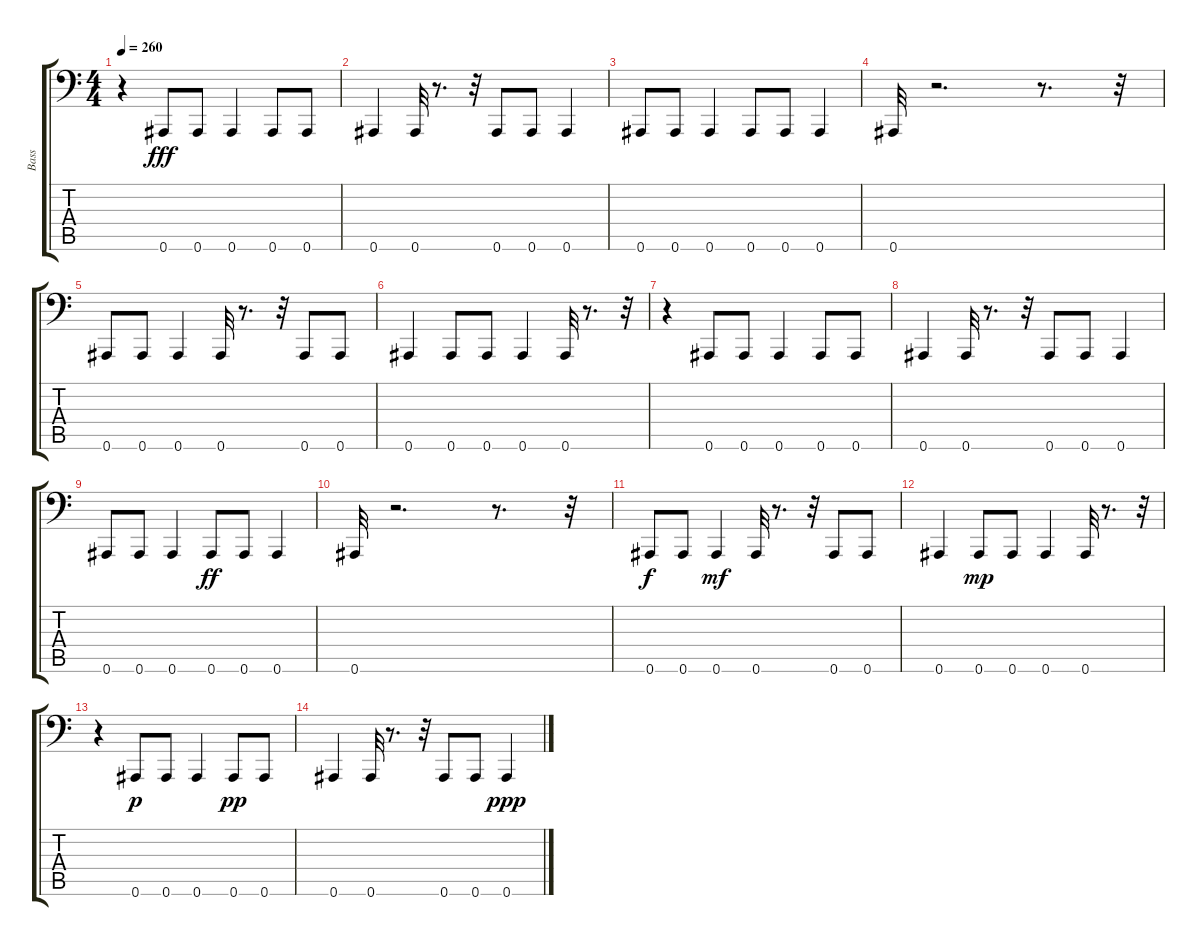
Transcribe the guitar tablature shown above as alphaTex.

\track ("Bass" "Bass") {instrument electricbasspick}
\staff {score tabs}
\tuning (C3 G2 Eb2 Bb1 F1 Bb0) {hide}
\ts (4 4)
\tempo 260
\clef f4
\ks c
r.4{dy fff} 0.6.8 0.6.8 0.6.4 0.6.8 0.6.8 |
0.6.4 0.6.32 r.8{d} r.32 0.6.8 0.6.8 0.6.4 |
0.6.8 0.6.8 0.6.4 0.6.8 0.6.8 0.6.4 |
0.6.32 r.2{d} r.8{d} r.32 |
0.6.8 0.6.8 0.6.4 0.6.32 r.8{d} r.32 0.6.8 0.6.8 |
0.6.4 0.6.8 0.6.8 0.6.4 0.6.32 r.8{d} r.32 |
r.4 0.6.8 0.6.8 0.6.4 0.6.8 0.6.8 |
0.6.4 0.6.32 r.8{d} r.32 0.6.8 0.6.8 0.6.4 |
0.6.8 0.6.8 0.6.4 0.6.8{dy ff} 0.6.8 0.6.4 |
0.6.32 r.2{d} r.8{d} r.32 |
0.6.8{dy f} 0.6.8 0.6.4{dy mf} 0.6.32 r.8{d} r.32 0.6.8 0.6.8 |
0.6.4 0.6.8{dy mp} 0.6.8 0.6.4 0.6.32 r.8{d} r.32 |
r.4 0.6.8{dy p} 0.6.8 0.6.4 0.6.8{dy pp} 0.6.8 |
0.6.4 0.6.32 r.8{d} r.32 0.6.8 0.6.8 0.6.4{dy ppp}
